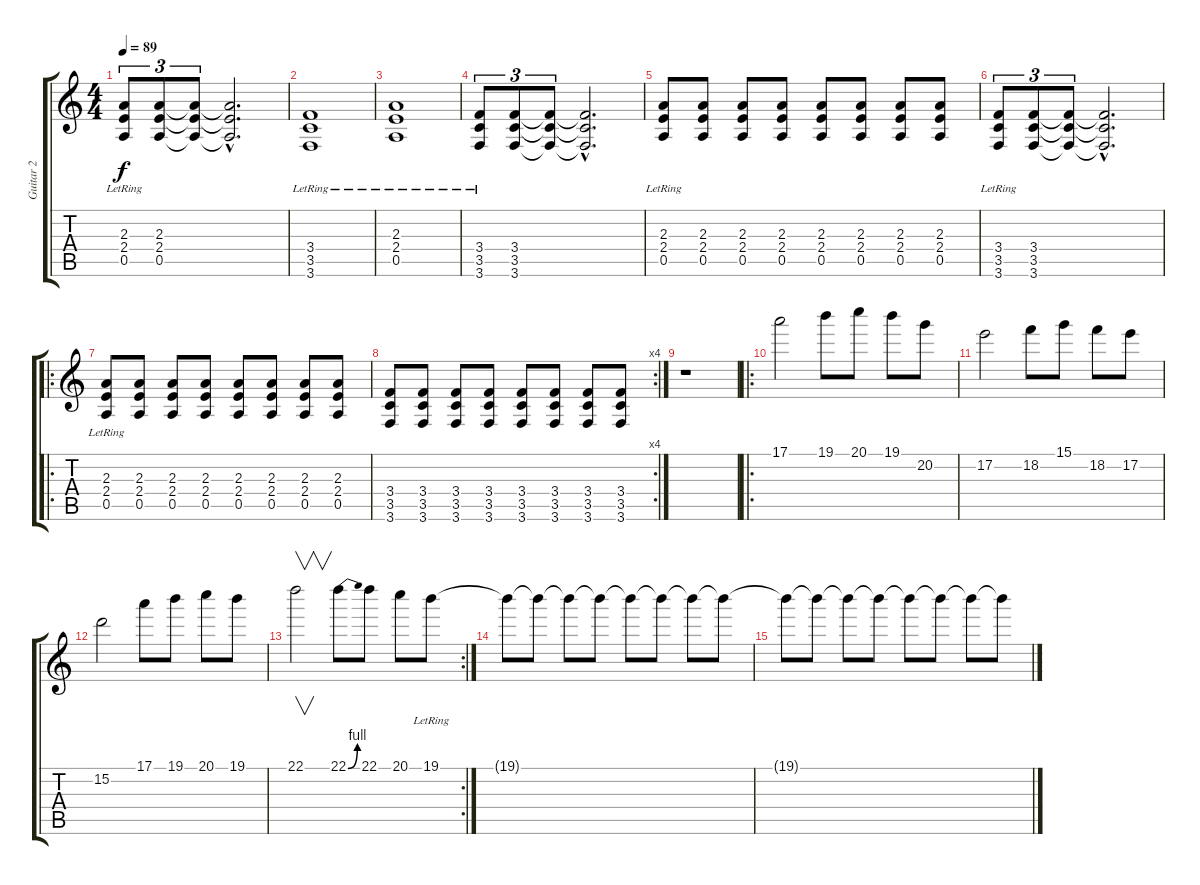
\track ("Guitar 2" "Guitar 2") {instrument overdrivenguitar}
\staff {score tabs}
\tuning (E4 B3 G3 D3 A2 D2) {hide}
\ts (4 4)
\tempo 89
\clef g2
\ks c
(2.3{lr} 2.4{lr} 0.5{lr}).8{tu (3 2) dy f volume 13 instrument overdrivenguitar} (2.3 2.4 0.5).8{tu (3 2)} (2.3{t} 2.4{t} 0.5{t}).8{tu (3 2)} (2.3{hac t} 2.4{hac t} 0.5{hac t}).2{d} |
(3.4{lr} 3.5{lr} 3.6{lr}).1 |
(2.3{lr} 2.4{lr} 0.5{lr}).1 |
(3.4{lr} 3.5{lr} 3.6{lr}).8{tu (3 2)} (3.4 3.5 3.6).8{tu (3 2)} (3.4{t} 3.5{t} 3.6{t}).8{tu (3 2)} (3.4{hac t} 3.5{hac t} 3.6{hac t}).2{d} |
(2.3{lr} 2.4{lr} 0.5{lr}).8 (2.3 2.4 0.5).8 (2.3 2.4 0.5).8 (2.3 2.4 0.5).8 (2.3 2.4 0.5).8 (2.3 2.4 0.5).8 (2.3 2.4 0.5).8 (2.3 2.4 0.5).8 |
(3.4{lr} 3.5{lr} 3.6{lr}).8{tu (3 2)} (3.4 3.5 3.6).8{tu (3 2)} (3.4{t} 3.5{t} 3.6{t}).8{tu (3 2)} (3.4{hac t} 3.5{hac t} 3.6{hac t}).2{d} |
\ro
(2.3{lr} 2.4{lr} 0.5{lr}).8 (2.3 2.4 0.5).8 (2.3 2.4 0.5).8 (2.3 2.4 0.5).8 (2.3 2.4 0.5).8 (2.3 2.4 0.5).8 (2.3 2.4 0.5).8 (2.3 2.4 0.5).8 |
\rc 4
(3.4 3.5 3.6).8 (3.4 3.5 3.6).8 (3.4 3.5 3.6).8 (3.4 3.5 3.6).8 (3.4 3.5 3.6).8 (3.4 3.5 3.6).8 (3.4 3.5 3.6).8 (3.4 3.5 3.6).8 |
r.1 |
\ro
17.1.2 19.1.8 20.1.8 19.1.8 20.2.8 |
17.2.2 18.2.8 15.1.8 18.2.8 17.2.8 |
15.2.2 17.1.8 19.1.8 20.1.8 19.1.8 |
\rc 2
22.1.2{v} 22.1{be (bend 0 0 60 4)}.8 22.1.8 20.1.8 19.1{lr}.8 |
19.1{t}.8{volume 11} 19.1{t}.8 19.1{t}.8{volume 9} 19.1{t}.8 19.1{t}.8{volume 7} 19.1{t}.8 19.1{t}.8{volume 5} 19.1{t}.8 |
19.1{t}.8{volume 3} 19.1{t}.8 19.1{t}.8{volume 1} 19.1{t}.8 19.1{t}.8{volume 0} 19.1{t}.8 19.1{t}.8{volume 0} 19.1{t}.8
